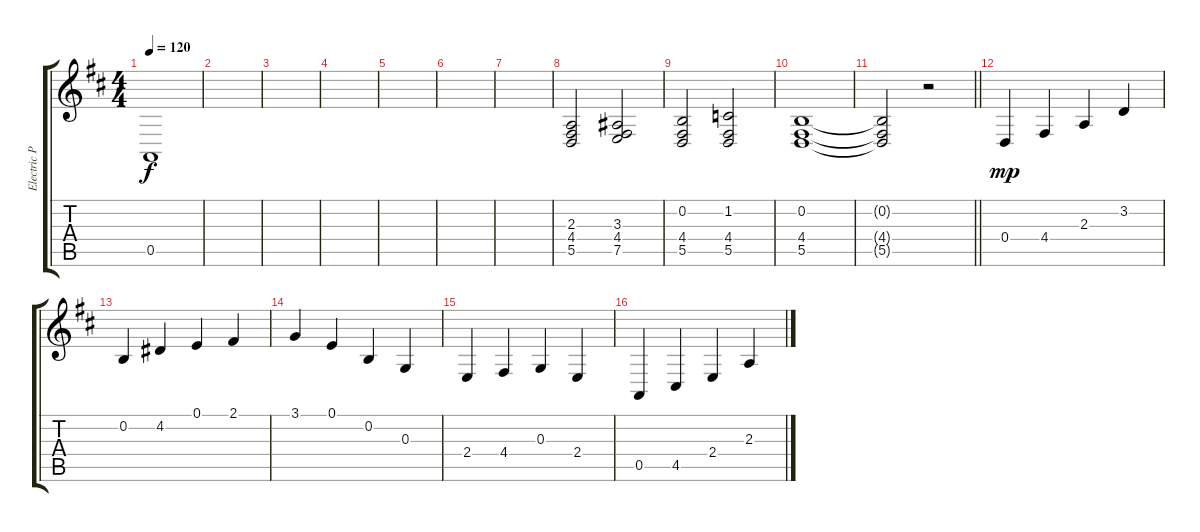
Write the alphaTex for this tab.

\track ("Electric Piano" "Electric P") {instrument brightacousticpiano}
\staff {score tabs}
\tuning (E4 B3 G3 D3 A2 E2) {hide}
\ts (4 4)
\tempo 120
\clef g2
\ks d
0.5.1{dy f} |
|
|
|
|
|
|
(2.3 4.4 5.5).2 (3.3 4.4 7.5).2 |
(0.2 4.4 5.5).2 (1.2 4.4 5.5).2 |
(0.2 4.4 5.5).1 |
\barLineRight lightlight
(0.2{t} 4.4{t} 5.5{t}).2 r.2 |
0.4.4{dy mp} 4.4.4 2.3.4 3.2.4 |
0.2.4 4.2.4 0.1.4 2.1.4 |
3.1.4 0.1.4 0.2.4 0.3.4 |
2.4.4 4.4.4 0.3.4 2.4.4 |
0.5.4 4.5.4 2.4.4 2.3.4
